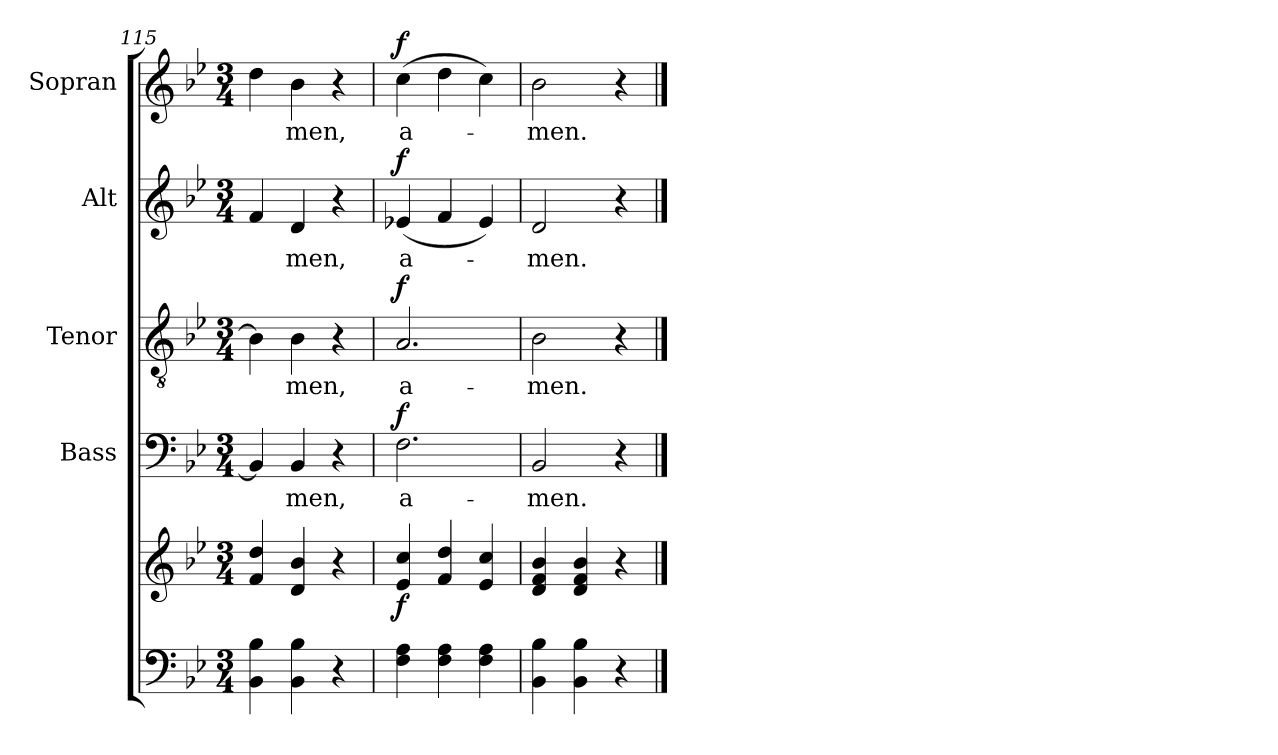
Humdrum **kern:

**kern	**kern	**dynam	**kern	**text	**dynam	**kern	**text	**dynam	**kern	**text	**dynam	**kern	**text	**dynam
*part5	*part5	*part5	*part4	*part4	*part4	*part3	*part3	*part3	*part2	*part2	*part2	*part1	*part1	*part1
*staff6	*staff5	*staff5/6	*staff4	*staff4	*staff4	*staff3	*staff3	*staff3	*staff2	*staff2	*staff2	*staff1	*staff1	*staff1
*	*	*	*I"Bass	*	*	*I"Tenor	*	*	*I"Alt	*	*	*I"Sopran	*	*
*	*	*	*I'B.	*	*	*I'T.	*	*	*I'A.	*	*	*I'S.	*	*
*clefF4	*clefG2	*	*clefF4	*	*	*clefGv2	*	*	*clefG2	*	*	*clefG2	*	*
*k[b-e-]	*k[b-e-]	*	*k[b-e-]	*	*	*k[b-e-]	*	*	*k[b-e-]	*	*	*k[b-e-]	*	*
*B-:	*B-:	*	*B-:	*	*	*B-:	*	*	*B-:	*	*	*B-:	*	*
*M3/4	*M3/4	*	*M3/4	*	*	*M3/4	*	*	*M3/4	*	*	*M3/4	*	*
=115	=115	=115	=115	=115	=115	=115	=115	=115	=115	=115	=115	=115	=115	=115
4BB-\ 4B-\	4f/ 4dd/	.	4BB-/]	.	.	4B-\]	.	.	4f/	.	.	4dd\	.	.
!	!	!	!	!LO:LY:b	!	!	!LO:LY:b	!	!	!LO:LY:b	!	!	!LO:LY:b	!
4BB-\ 4B-\	4d/ 4b-/	.	4BB-/	-men,	.	4B-\	-men,	.	4d/	-men,	.	4b-\	-men,	.
4r	4r	.	4r	.	.	4r	.	.	4r	.	.	4r	.	.
=116	=116	=116	=116	=116	=116	=116	=116	=116	=116	=116	=116	=116	=116	=116
!	!	!LO:DY:b	!	!LO:LY:b	!LO:DY:a	!	!LO:LY:b	!LO:DY:a	!	!LO:LY:b	!LO:DY:a	!	!LO:LY:b	!LO:DY:a
4F\ 4A\	4e-/ 4cc/	f	2.F\	a-	f	2.A/	a-	f	(<4e-X/	a-	f	(>4cc\	a-	f
4F\ 4A\	4f/ 4dd/	.	.	.	.	.	.	.	4f/	.	.	4dd\	.	.
4F\ 4A\	4e-/ 4cc/	.	.	.	.	.	.	.	4e-/)	.	.	4cc\)	.	.
=117	=117	=117	=117	=117	=117	=117	=117	=117	=117	=117	=117	=117	=117	=117
!	!	!	!	!LO:LY:b	!	!	!LO:LY:b	!	!	!LO:LY:b	!	!	!LO:LY:b	!
4BB-\ 4B-\	4d/ 4f/ 4b-/	.	2BB-/	-men.	.	2B-\	-men.	.	2d/	-men.	.	2b-\	-men.	.
4BB-\ 4B-\	4d/ 4f/ 4b-/	.	.	.	.	.	.	.	.	.	.	.	.	.
4r	4r	.	4r	.	.	4r	.	.	4r	.	.	4r	.	.
==	==	==	==	==	==	==	==	==	==	==	==	==	==	==
*-	*-	*-	*-	*-	*-	*-	*-	*-	*-	*-	*-	*-	*-	*-
